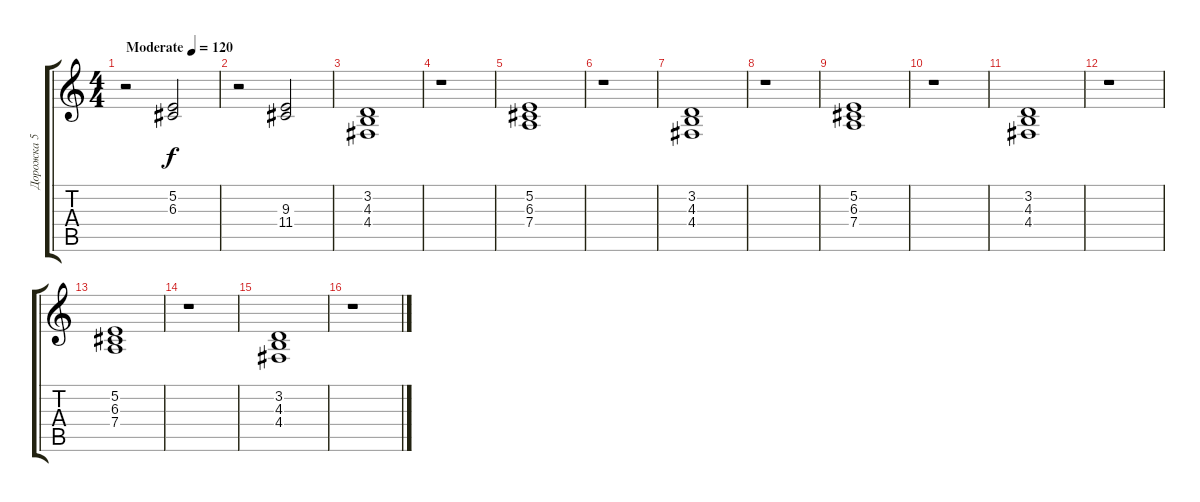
\track ("Дорожка 5" "Дорожка 5") {instrument stringensemble2}
\staff {score tabs}
\tuning (E4 B3 G3 D3 A2 E2) {hide}
\ts (4 4)
\tempo (120 "Moderate")
\clef g2
\ks c
r.2{dy f instrument stringensemble2} (5.2 6.3).2 |
r.2 (9.3 11.4).2 |
(3.2 4.3 4.4).1 |
r.1 |
(5.2 6.3 7.4).1 |
r.1 |
(3.2 4.3 4.4).1 |
r.1 |
(5.2 6.3 7.4).1 |
r.1 |
(3.2 4.3 4.4).1 |
r.1 |
(5.2 6.3 7.4).1 |
r.1 |
(3.2 4.3 4.4).1 |
r.1
